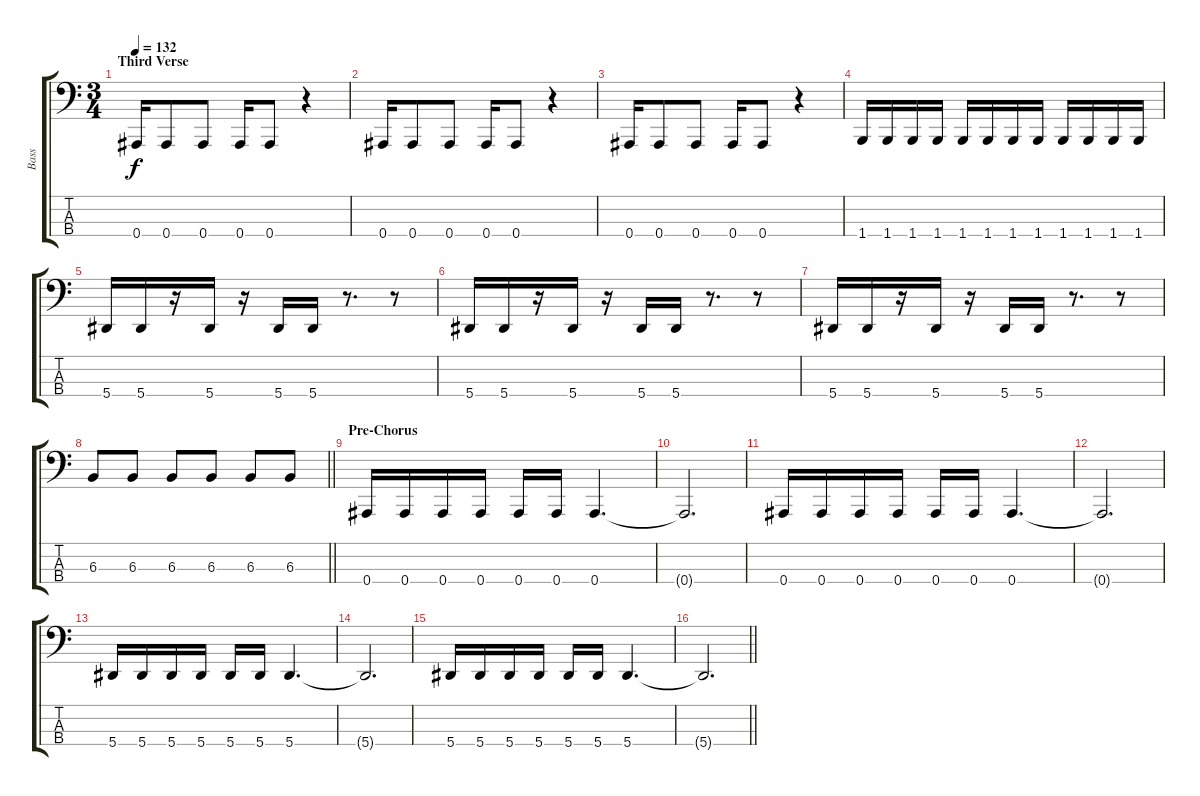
\track ("Bass" "Bass") {instrument electricbassfinger}
\staff {score tabs}
\tuning (Eb2 Bb1 F1 Bb0) {hide}
\ts (3 4)
\section ("" "Third Verse")
\tempo 132
\clef f4
\ks c
0.4.16{dy f} 0.4.8 0.4.8 0.4.16 0.4.8 r.4 |
0.4.16 0.4.8 0.4.8 0.4.16 0.4.8 r.4 |
0.4.16 0.4.8 0.4.8 0.4.16 0.4.8 r.4 |
1.4.16 1.4.16 1.4.16 1.4.16 1.4.16 1.4.16 1.4.16 1.4.16 1.4.16 1.4.16 1.4.16 1.4.16 |
5.4.16 5.4.16 r.16 5.4.16 r.16 5.4.16 5.4.16 r.8{d} r.8 |
5.4.16 5.4.16 r.16 5.4.16 r.16 5.4.16 5.4.16 r.8{d} r.8 |
5.4.16 5.4.16 r.16 5.4.16 r.16 5.4.16 5.4.16 r.8{d} r.8 |
\barLineRight lightlight
6.3.8 6.3.8 6.3.8 6.3.8 6.3.8 6.3.8 |
\section ("" "Pre-Chorus")
0.4.16 0.4.16 0.4.16 0.4.16 0.4.16 0.4.16 0.4.4{d} |
0.4{t}.2{d} |
0.4.16 0.4.16 0.4.16 0.4.16 0.4.16 0.4.16 0.4.4{d} |
0.4{t}.2{d} |
5.4.16 5.4.16 5.4.16 5.4.16 5.4.16 5.4.16 5.4.4{d} |
5.4{t}.2{d} |
5.4.16 5.4.16 5.4.16 5.4.16 5.4.16 5.4.16 5.4.4{d} |
\barLineRight lightlight
5.4{t}.2{d}
